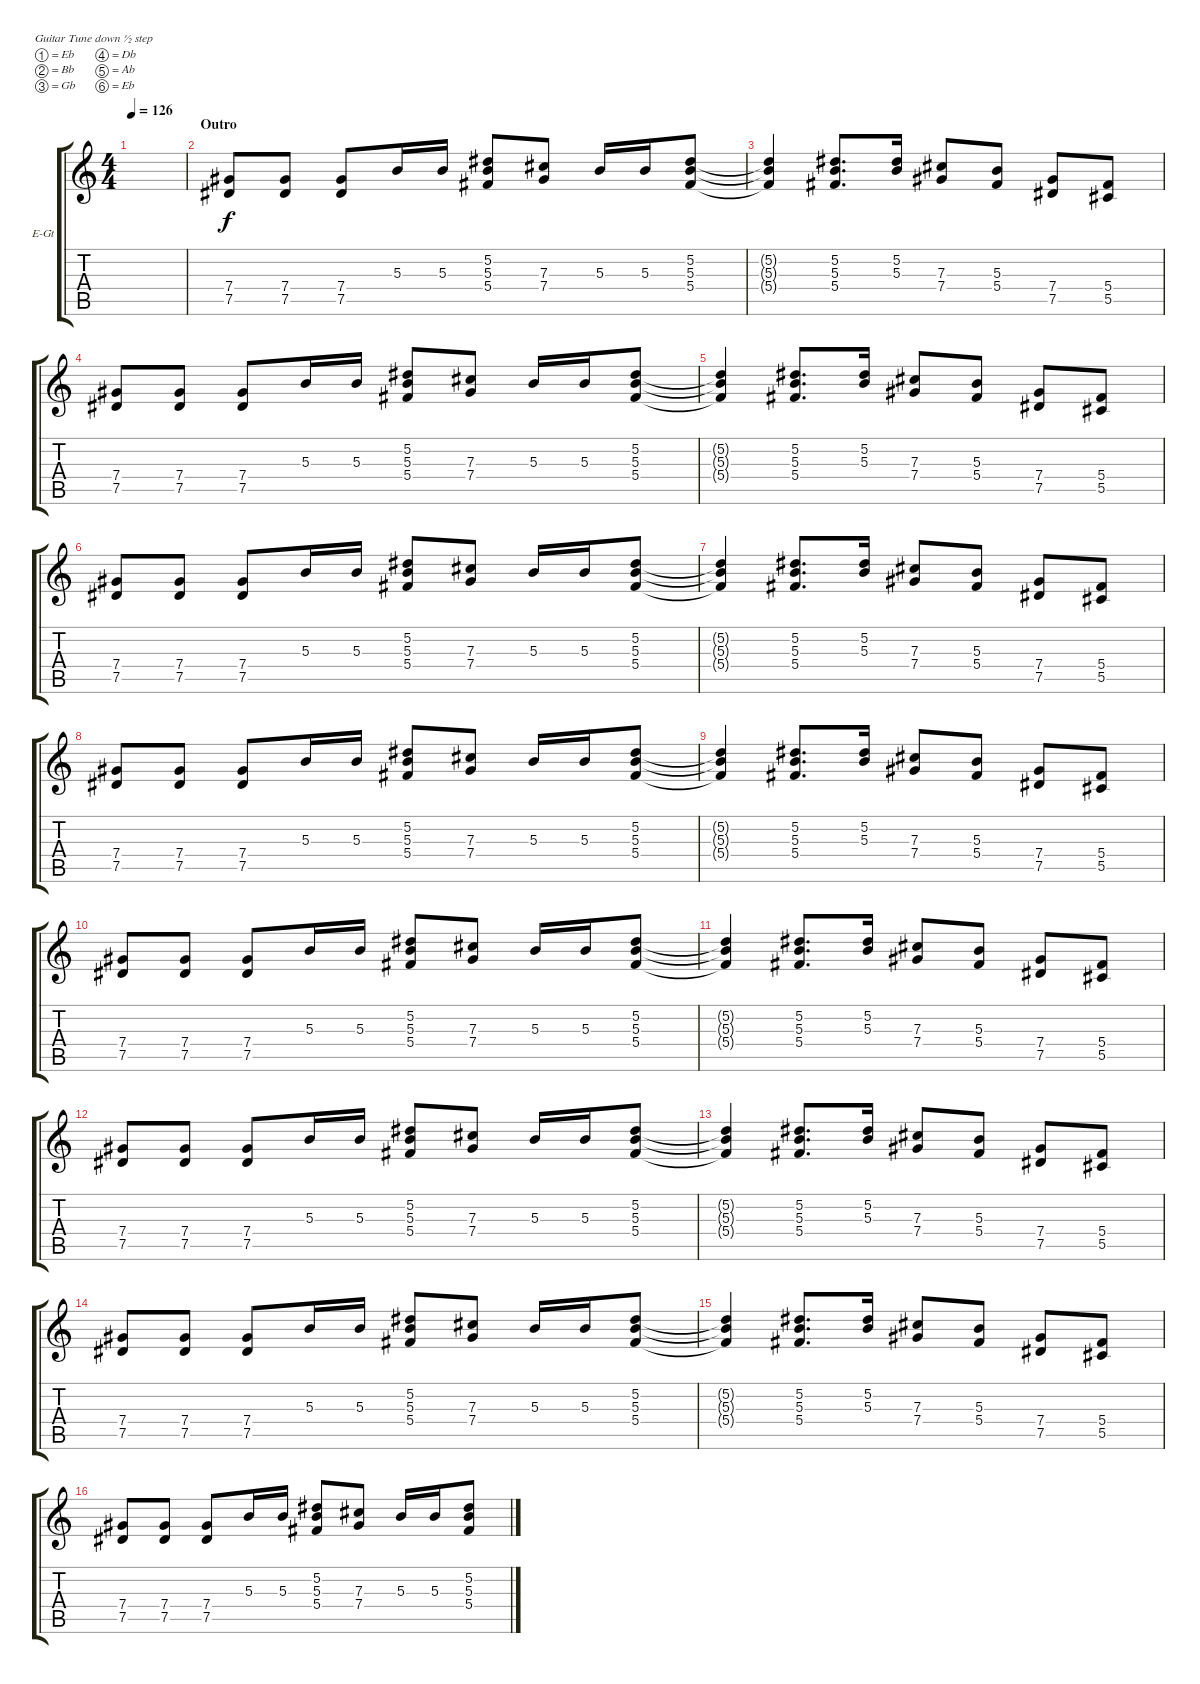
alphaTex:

\defaultSystemsLayout 4
\bracketExtendMode groupsimilarinstruments
\firstSystemTrackNameOrientation horizontal
\otherSystemsTrackNameOrientation horizontal
\track ("ACE FREHLEY" "E-Gt") {instrument distortionguitar}
\staff {score tabs}
\tuning (Eb4 Bb3 Gb3 Db3 Ab2 Eb2)
\ts (4 4)
\tempo 126
\clef g2
\ks c
|
\section ("" "Outro")
(7.5 7.4).8 (7.4 7.5).8 (7.5 7.4).8 5.3.16 5.3.16 (5.2 5.3 5.4).8 (7.4 7.3).8 5.3.16 5.3.16 (5.2 5.3 5.4).8 |
(5.2{t} 5.3{t} 5.4{t}).4 (5.4 5.3 5.2).8{d} (5.2 5.3).16 (7.3 7.4).8 (5.4 5.3).8 (7.4 7.5).8 (5.5 5.4).8 |
(7.5 7.4).8 (7.4 7.5).8 (7.5 7.4).8 5.3.16 5.3.16 (5.2 5.3 5.4).8 (7.4 7.3).8 5.3.16 5.3.16 (5.2 5.3 5.4).8 |
(5.2{t} 5.3{t} 5.4{t}).4 (5.4 5.3 5.2).8{d} (5.2 5.3).16 (7.3 7.4).8 (5.4 5.3).8 (7.4 7.5).8 (5.5 5.4).8 |
(7.5 7.4).8 (7.4 7.5).8 (7.5 7.4).8 5.3.16 5.3.16 (5.2 5.3 5.4).8 (7.4 7.3).8 5.3.16 5.3.16 (5.2 5.3 5.4).8 |
(5.2{t} 5.3{t} 5.4{t}).4 (5.4 5.3 5.2).8{d} (5.2 5.3).16 (7.3 7.4).8 (5.4 5.3).8 (7.4 7.5).8 (5.5 5.4).8 |
(7.5 7.4).8 (7.4 7.5).8 (7.5 7.4).8 5.3.16 5.3.16 (5.2 5.3 5.4).8 (7.4 7.3).8 5.3.16 5.3.16 (5.2 5.3 5.4).8 |
(5.2{t} 5.3{t} 5.4{t}).4 (5.4 5.3 5.2).8{d} (5.2 5.3).16 (7.3 7.4).8 (5.4 5.3).8 (7.4 7.5).8 (5.5 5.4).8 |
(7.5 7.4).8 (7.4 7.5).8 (7.5 7.4).8 5.3.16 5.3.16 (5.2 5.3 5.4).8 (7.4 7.3).8 5.3.16 5.3.16 (5.2 5.3 5.4).8 |
(5.2{t} 5.3{t} 5.4{t}).4 (5.4 5.3 5.2).8{d} (5.2 5.3).16 (7.3 7.4).8 (5.4 5.3).8 (7.4 7.5).8 (5.5 5.4).8 |
(7.5 7.4).8 (7.4 7.5).8 (7.5 7.4).8 5.3.16 5.3.16 (5.2 5.3 5.4).8 (7.4 7.3).8 5.3.16 5.3.16 (5.2 5.3 5.4).8 |
(5.2{t} 5.3{t} 5.4{t}).4 (5.4 5.3 5.2).8{d} (5.2 5.3).16 (7.3 7.4).8 (5.4 5.3).8 (7.4 7.5).8 (5.5 5.4).8 |
(7.5 7.4).8 (7.4 7.5).8 (7.5 7.4).8 5.3.16 5.3.16 (5.2 5.3 5.4).8 (7.4 7.3).8 5.3.16 5.3.16 (5.2 5.3 5.4).8 |
(5.2{t} 5.3{t} 5.4{t}).4 (5.4 5.3 5.2).8{d} (5.2 5.3).16 (7.3 7.4).8 (5.4 5.3).8 (7.4 7.5).8 (5.5 5.4).8 |
(7.5 7.4).8 (7.4 7.5).8 (7.5 7.4).8 5.3.16 5.3.16 (5.2 5.3 5.4).8 (7.4 7.3).8 5.3.16 5.3.16 (5.2 5.3 5.4).8
